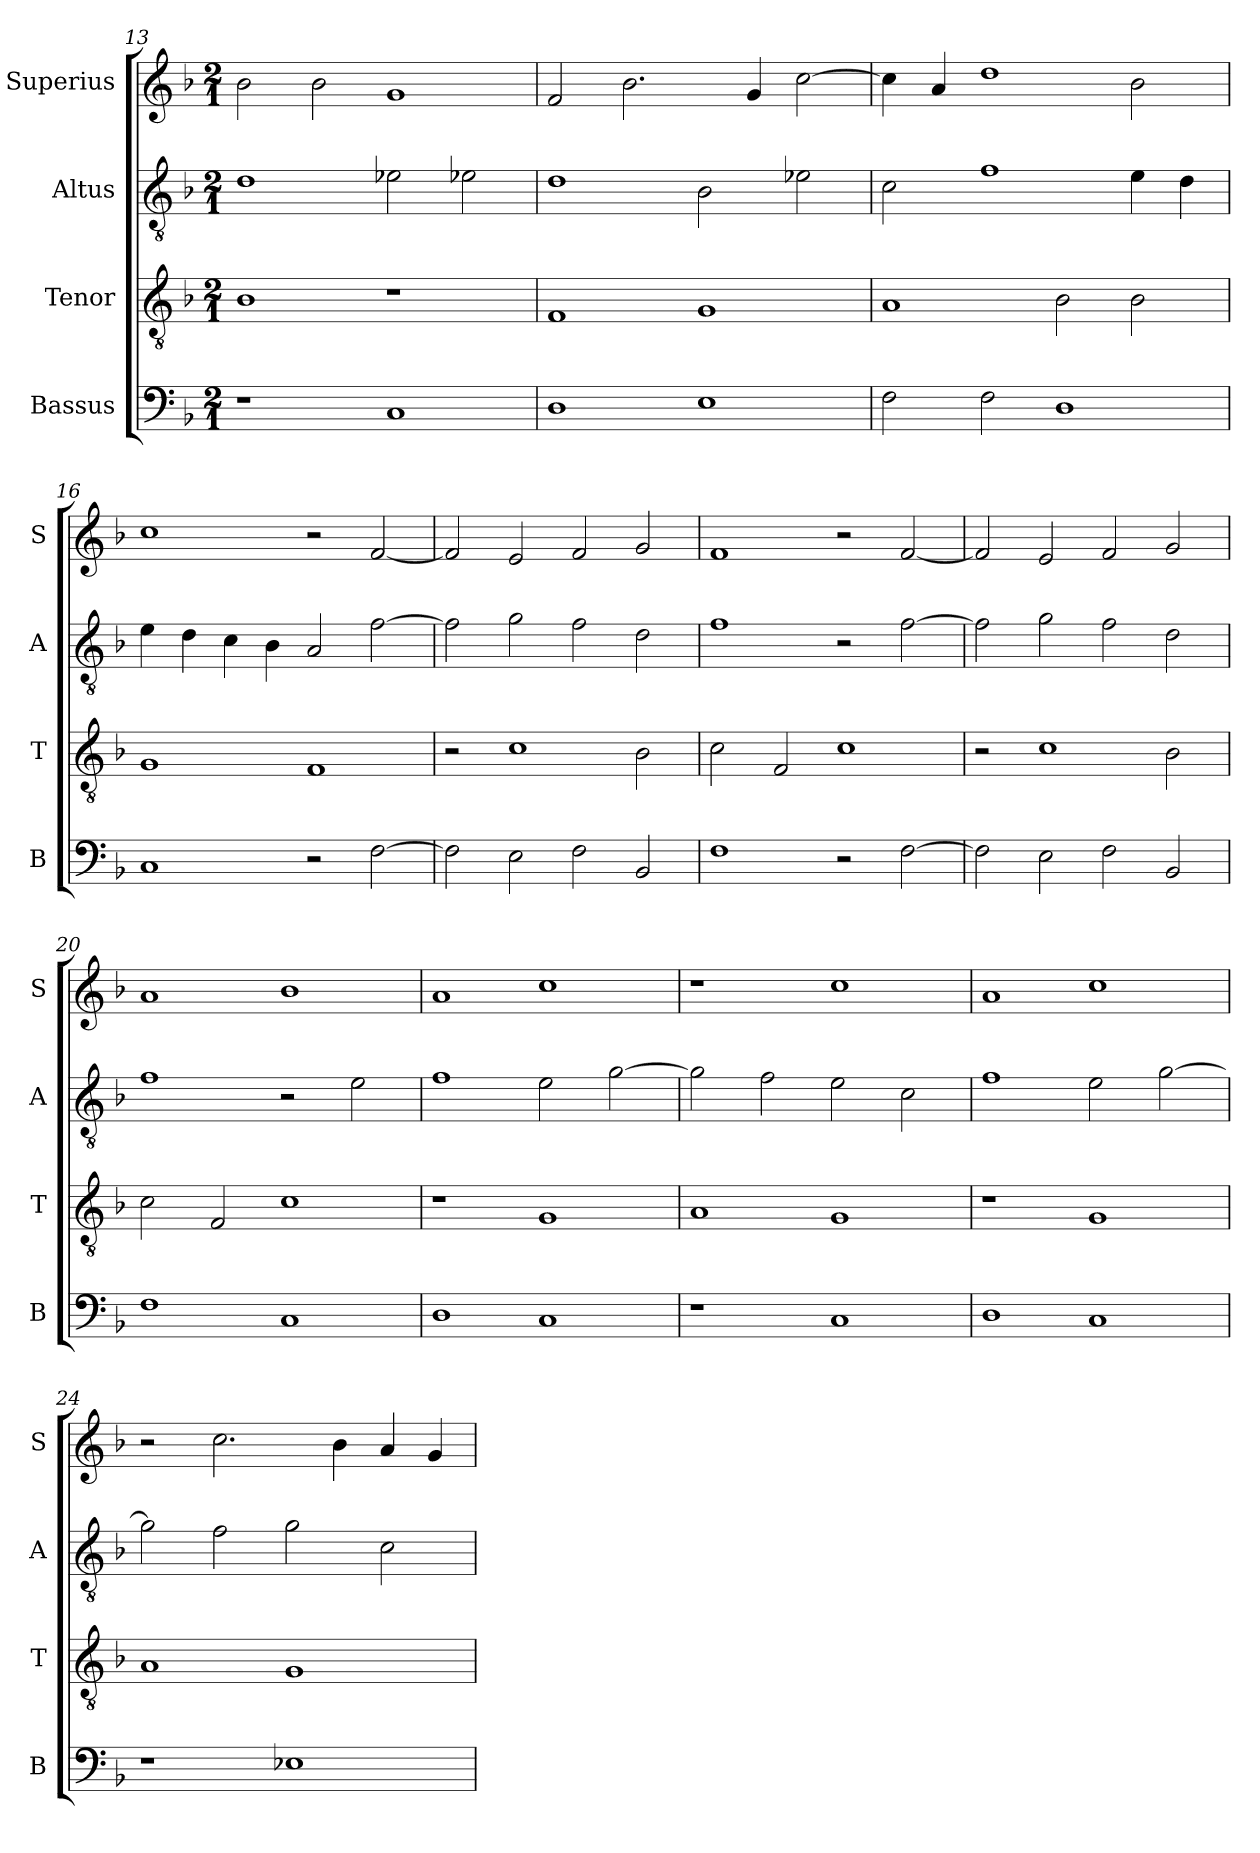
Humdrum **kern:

**kern	**kern	**kern	**kern
*part4	*part3	*part2	*part1
*staff4	*staff3	*staff2	*staff1
*I"Bassus	*I"Tenor	*I"Altus	*I"Superius
*I'B	*I'T	*I'A	*I'S
*clefF4	*clefGv2	*clefGv2	*clefG2
*k[b-]	*k[b-]	*k[b-]	*k[b-]
*F:	*F:	*F:	*F:
*M2/1	*M2/1	*M2/1	*M2/1
=13	=13	=13	=13
1r	1B-	1d	2b-
.	.	.	2b-
1C	1r	2e-X	1g
.	.	2e-X	.
=14	=14	=14	=14
1D	1F	1d	2f
.	.	.	2.b-
1E	1G	2B-	.
.	.	.	4g
.	.	2e-X	[2cc
=15	=15	=15	=15
2F	1A	2c	4cc]
.	.	.	4a
2F	.	1f	1dd
1D	2B-	.	.
.	2B-	4e	2b-
.	.	4d	.
=16	=16	=16	=16
1C	1G	4e	1cc
.	.	4d	.
.	.	4c	.
.	.	4B-	.
2r	1F	2A	2r
[2F	.	[2f	[2f
=17	=17	=17	=17
2F]	2r	2f]	2f]
2E	1c	2g	2e
2F	.	2f	2f
2BB-	2B-	2d	2g
=18	=18	=18	=18
1F	2c	1f	1f
.	2F	.	.
2r	1c	2r	2r
[2F	.	[2f	[2f
=19	=19	=19	=19
2F]	2r	2f]	2f]
2E	1c	2g	2e
2F	.	2f	2f
2BB-	2B-	2d	2g
=20	=20	=20	=20
1F	2c	1f	1a
.	2F	.	.
1C	1c	2r	1b-
.	.	2e	.
=21	=21	=21	=21
1D	1r	1f	1a
1C	1G	2e	1cc
.	.	[2g	.
=22	=22	=22	=22
1r	1A	2g]	1r
.	.	2f	.
1C	1G	2e	1cc
.	.	2c	.
=23	=23	=23	=23
1D	1r	1f	1a
1C	1G	2e	1cc
.	.	[2g	.
=24	=24	=24	=24
1r	1A	2g]	2r
.	.	2f	2.cc
1E-X	1G	2g	.
.	.	.	4b-
.	.	2c	4a
.	.	.	4g
=	=	=	=
*-	*-	*-	*-
